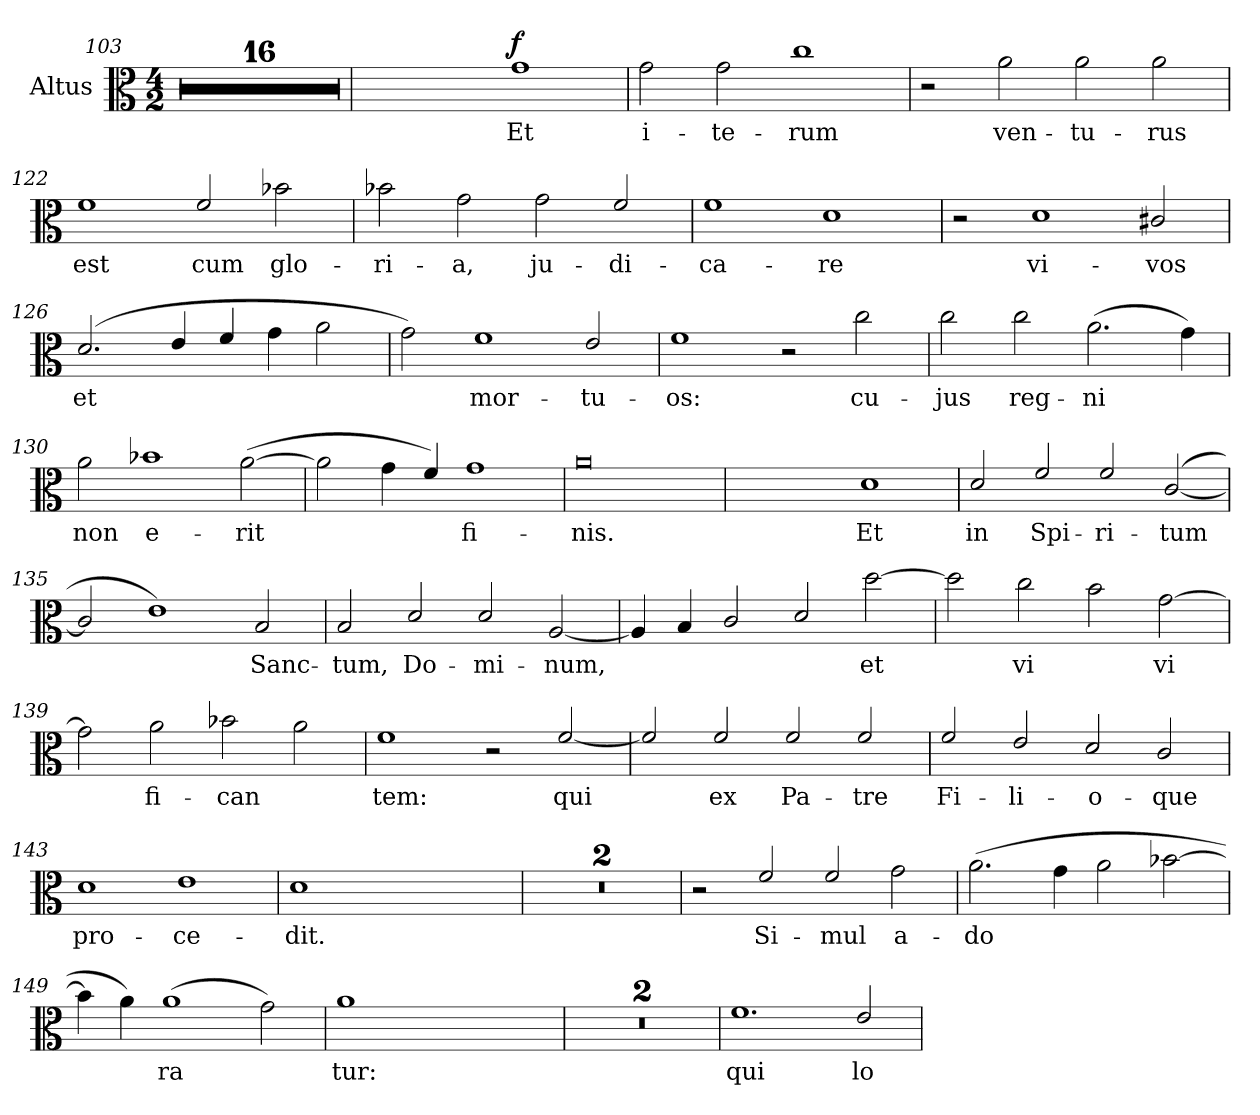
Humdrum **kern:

**kern	**text	**dynam
*part1	*part1	*part1
*staff1	*staff1	*staff1
*I"Altus	*	*
*I'A	*	*
*clefC3	*	*
*ITrd4c7	*	*
*k[b-]	*	*
*M4/2	*	*
=103	=103	=103
0r	.	.
=104	=104	=104
0r	.	.
=105	=105	=105
0r	.	.
!!LO:LB:g=z
=106	=106	=106
0r	.	.
=107	=107	=107
0r	.	.
=108	=108	=108
0r	.	.
=109	=109	=109
0r	.	.
=110	=110	=110
0r	.	.
=111	=111	=111
0r	.	.
!!LO:LB:g=z
=112	=112	=112
0r	.	.
=113	=113	=113
0r	.	.
=114	=114	=114
0r	.	.
=115	=115	=115
0r	.	.
=116	=116	=116
0r	.	.
=117	=117	=117
0r	.	.
=118	=118	=118
0r	.	.
=119	=119	=119
2ryy	.	.
2ryy	.	.
!	!LO:LY:b	!LO:DY:b
1c	Et	f
!!LO:LB:g=z
=120	=120	=120
!	!LO:LY:b	!
2c\	i-	.
!	!LO:LY:b	!
2c\	te-	.
!	!LO:LY:b	!
1f	rum	.
=121	=121	=121
2r	.	.
!	!LO:LY:b	!
2d\	ven-	.
!	!LO:LY:b	!
2d\	tu-	.
!	!LO:LY:b	!
2d\	rus	.
=122	=122	=122
!	!LO:LY:b	!
1B-	est	.
!	!LO:LY:b	!
2B-/	cum	.
!	!LO:LY:b	!
2e-X\	glo-	.
!!LO:LB:g=z
=123	=123	=123
!	!LO:LY:b	!
2e-X\	ri-	.
!	!LO:LY:b	!
2c\	a,	.
!	!LO:LY:b	!
2c\	ju-	.
!	!LO:LY:b	!
2B-/	di-	.
!!LO:LB:g=z
=124	=124	=124
!	!LO:LY:b	!
1B-	ca-	.
!	!LO:LY:b	!
1G	re	.
=125	=125	=125
2r	.	.
!	!LO:LY:b	!
1G	vi-	.
!	!LO:LY:b	!
2F#X/	vos	.
=126	=126	=126
!	!LO:LY:b	!
(2.G/	et	.
4A/	.	.
4B-/	.	.
4c\	.	.
2d\	.	.
=127	=127	=127
2c\)	.	.
!	!LO:LY:b	!
1B-	mor-	.
!	!LO:LY:b	!
2A/	tu-	.
=128	=128	=128
!	!LO:LY:b	!
1B-	os:	.
2r	.	.
!	!LO:LY:b	!
2f\	cu-	.
!!LO:LB:g=z
=129	=129	=129
!	!LO:LY:b	!
2f\	jus	.
!	!LO:LY:b	!
2f\	reg-	.
!	!LO:LY:b	!
(2.d\	ni	.
4c\)	.	.
!!LO:LB:g=z
=130	=130	=130
!	!LO:LY:b	!
2d\	non	.
!	!LO:LY:b	!
1e-X	e-	.
!	!LO:LY:b	!
([2d\	rit	.
=131	=131	=131
2d\]	.	.
4c\	.	.
4B-/)	.	.
!	!LO:LY:b	!
1c	fi-	.
=132	=132	=132
!	!LO:LY:b	!
0d	nis.	.
=133	=133	=133
2ryy	.	.
2ryy	.	.
!	!LO:LY:b	!
1G	Et	.
=134	=134	=134
!	!LO:LY:b	!
2G/	in	.
!	!LO:LY:b	!
2B-/	Spi-	.
!	!LO:LY:b	!
2B-/	ri-	.
!	!LO:LY:b	!
([2F/	tum	.
!!LO:LB:g=z
=135	=135	=135
2F/]	.	.
1A)	.	.
!	!LO:LY:b	!
2E/	Sanc-	.
!!LO:LB:g=z
=136	=136	=136
!	!LO:LY:b	!
2E/	tum,	.
!	!LO:LY:b	!
2G/	Do-	.
!	!LO:LY:b	!
2G/	mi-	.
!	!LO:LY:b	!
[2D/	num,	.
=137	=137	=137
4D/]	.	.
4E/	.	.
2F/	.	.
2G/	.	.
!	!LO:LY:b	!
[2g\	et	.
=138	=138	=138
2g\]	.	.
!	!LO:LY:b	!
2f\	vi	.
2e\	.	.
!	!LO:LY:b	!
[2c\	vi	.
=139	=139	=139
2c\]	.	.
!	!LO:LY:b	!
2d\	fi-	.
!	!LO:LY:b	!
2e-X\	can	.
2d\	.	.
=140	=140	=140
!	!LO:LY:b	!
1B-	tem:	.
2r	.	.
!	!LO:LY:b	!
[2B-/	qui	.
!!LO:LB:g=z
=141	=141	=141
2B-/]	.	.
!	!LO:LY:b	!
2B-/	ex	.
!	!LO:LY:b	!
2B-/	Pa-	.
!	!LO:LY:b	!
2B-/	tre	.
!!LO:PB:g=z
=142	=142	=142
!	!LO:LY:b	!
2B-/	Fi-	.
!	!LO:LY:b	!
2A/	li-	.
!	!LO:LY:b	!
2G/	o-	.
!	!LO:LY:b	!
2F/	que	.
=143	=143	=143
!	!LO:LY:b	!
1G	pro-	.
!	!LO:LY:b	!
1A	ce-	.
=144	=144	=144
!	!LO:LY:b	!
1G	dit.	.
2ryy	.	.
2ryy	.	.
=145	=145	=145
0ryy	.	.
=146	=146	=146
0ryy	.	.
=147	=147	=147
2r	.	.
!	!LO:LY:b	!
2B-/	Si-	.
!	!LO:LY:b	!
2B-/	mul	.
!	!LO:LY:b	!
2c\	a-	.
!!LO:LB:g=z
=148	=148	=148
!	!LO:LY:b	!
(2.d\	do	.
4c\	.	.
2d\	.	.
[2e-X\	.	.
=149	=149	=149
4e-\]	.	.
4d\)	.	.
!	!LO:LY:b	!
(1d	ra	.
2c\)	.	.
=150	=150	=150
!	!LO:LY:b	!
1d	tur:	.
2ryy	.	.
2ryy	.	.
=151	=151	=151
0ryy	.	.
=152	=152	=152
0ryy	.	.
=153	=153	=153
!	!LO:LY:b	!
1.B-	qui	.
!	!LO:LY:b	!
2A/	lo-	.
=	=	=
*-	*-	*-
